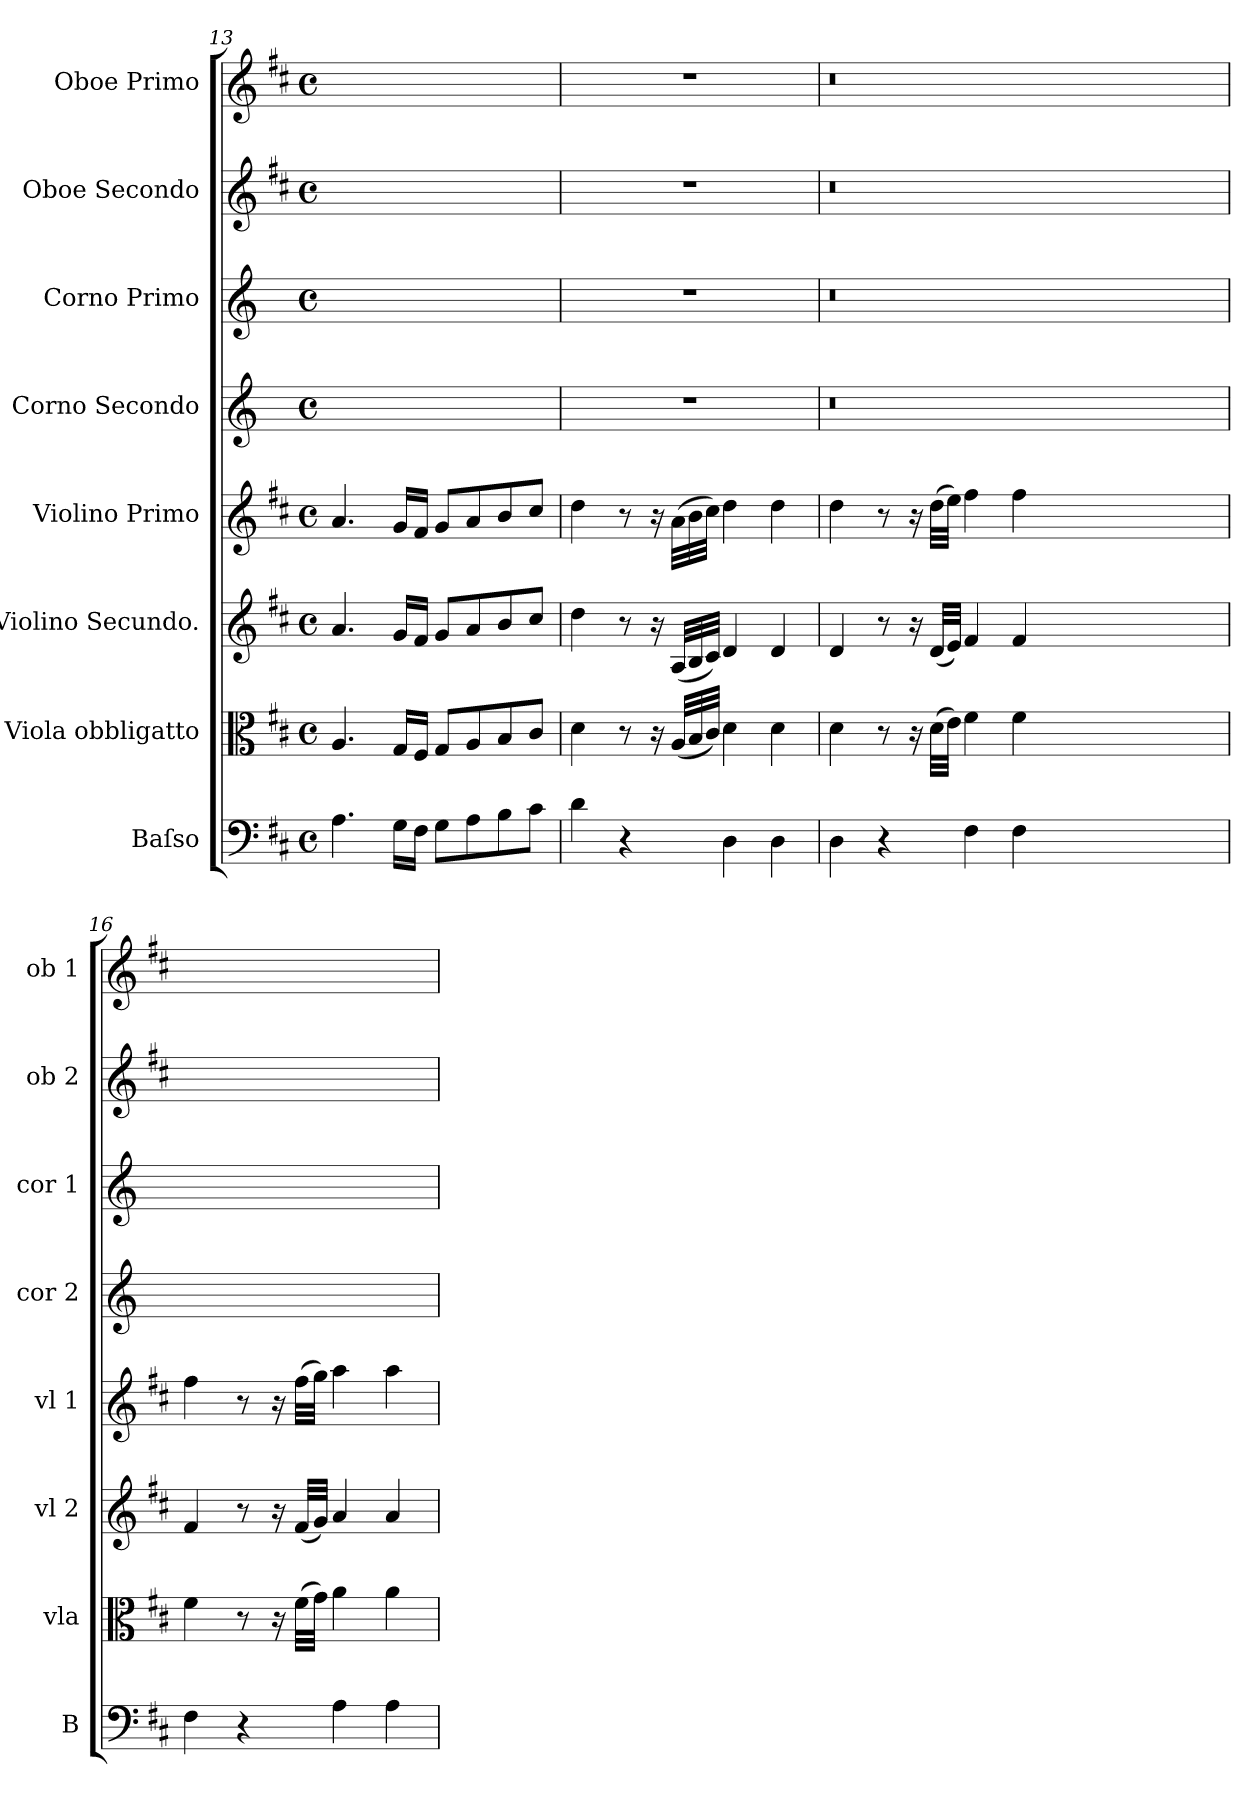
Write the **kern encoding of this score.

**kern	**kern	**kern	**kern	**kern	**kern	**kern	**kern
*part8	*part7	*part6	*part5	*part4	*part3	*part2	*part1
*staff8	*staff7	*staff6	*staff5	*staff4	*staff3	*staff2	*staff1
*I"Baſso	*I"Viola obbligatto	*I"Violino Secundo.	*I"Violino Primo	*I"Corno Secondo	*I"Corno Primo	*I"Oboe Secondo	*I"Oboe Primo
*I'B	*I'vla	*I'vl 2	*I'vl 1	*I'cor 2	*I'cor 1	*I'ob 2	*I'ob 1
*clefF4	*clefC3	*clefG2	*clefG2	*clefG2	*clefG2	*clefG2	*clefG2
*	*	*	*	*ITrd6c10	*ITrd6c10	*	*
*k[f#c#]	*k[f#c#]	*k[f#c#]	*k[f#c#]	*k[f#c#]	*k[f#c#]	*k[f#c#]	*k[f#c#]
*M4/4	*M4/4	*M4/4	*M4/4	*M4/4	*M4/4	*M4/4	*M4/4
*met(c)	*met(c)	*met(c)	*met(c)	*met(c)	*met(c)	*met(c)	*met(c)
=13	=13	=13	=13	=13	=13	=13	=13
4.A\	4.A/	4.a/	4.a/	1ryy	1ryy	1ryy	1ryy
16G\LL	16G/LL	16g/LL	16g/LL	.	.	.	.
16F#\JJ	16F#/JJ	16f#/JJ	16f#/JJ	.	.	.	.
8G\L	8G/L	8g/L	8g/L	.	.	.	.
8A\	8A/	8a/	8a/	.	.	.	.
8B\	8B/	8b/	8b/	.	.	.	.
8c#\J	8c#/J	8cc#/J	8cc#/J	.	.	.	.
=14	=14	=14	=14	=14	=14	=14	=14
4d\	4d\	4dd\	4dd\	1r	1r	1r	1r
4r	8r	8r	8r	.	.	.	.
.	16r	16r	16r	.	.	.	.
*	*Xtuplet	*Xtuplet	*Xtuplet	*	*	*	*
.	(48A/LLL	(48A/LLL	(48a\LLL	.	.	.	.
.	48B/	48B/	48b\	.	.	.	.
.	48c#/JJJ)	48c#/JJJ)	48cc#\JJJ)	.	.	.	.
4D\	4d\	4d/	4dd\	.	.	.	.
4D\	4d\	4d/	4dd\	.	.	.	.
=15	=15	=15	=15	=15	=15	=15	=15
4D\	4d\	4d/	4dd\	0.r	0.r	0.r	0.r
4r	8r	8r	8r	.	.	.	.
.	16r	16r	16r	.	.	.	.
.	(32d\LLL	(32d/LLL	(32dd\LLL	.	.	.	.
.	32e\JJJ)	32e/JJJ)	32ee\JJJ)	.	.	.	.
4F#\	4f#\	4f#/	4ff#\	.	.	.	.
4F#\	4f#\	4f#/	4ff#\	.	.	.	.
0ryy	0ryy	0ryy	0ryy	.	.	.	.
=16	=16	=16	=16	=16	=16	=16	=16
4F#\	4f#\	4f#/	4ff#\	1ryy	1ryy	1ryy	1ryy
4r	8r	8r	8r	.	.	.	.
.	16r	16r	16r	.	.	.	.
.	(32f#\LLL	(32f#/LLL	(32ff#\LLL	.	.	.	.
.	32g\JJJ)	32g/JJJ)	32gg\JJJ)	.	.	.	.
4A\	4a\	4a/	4aa\	.	.	.	.
4A\	4a\	4a/	4aa\	.	.	.	.
=	=	=	=	=	=	=	=
*-	*-	*-	*-	*-	*-	*-	*-
